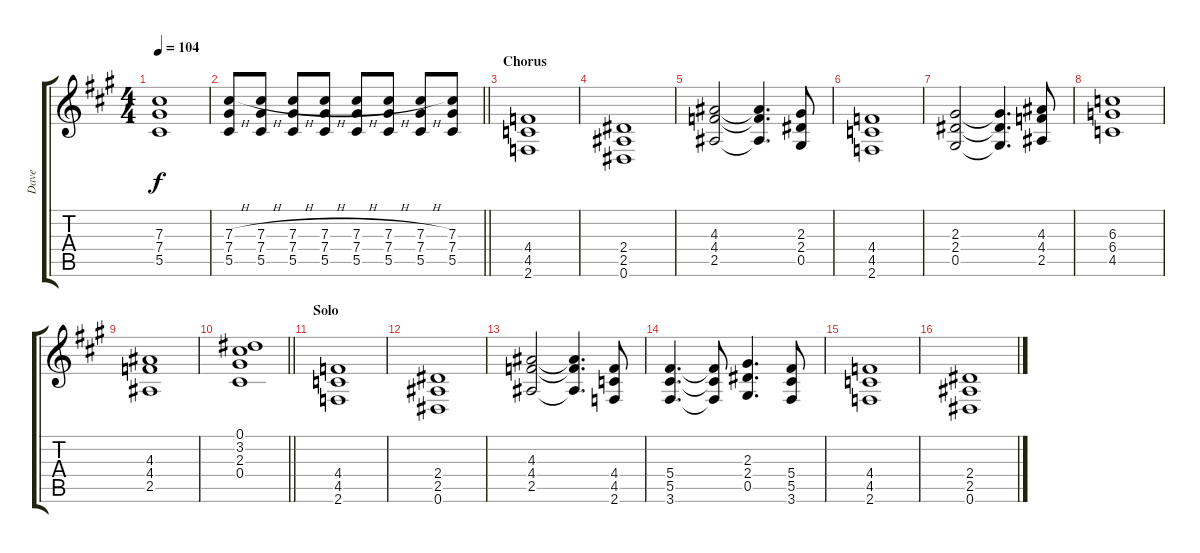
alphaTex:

\track ("Dave" "Dave") {instrument overdrivenguitar}
\staff {score tabs}
\tuning (Eb4 Bb3 Gb3 Db3 Ab2 Eb2) {hide}
\ts (4 4)
\tempo 104
\clef g2
\ks a
(7.3 7.4 5.5).1{dy f} |
\barLineRight lightlight
(7.3{h} 7.4 5.5).8 (7.3{h} 7.4 5.5).8 (7.3{h} 7.4 5.5).8 (7.3{h} 7.4 5.5).8 (7.3{h} 7.4 5.5).8 (7.3{h} 7.4 5.5).8 (7.3{h} 7.4 5.5).8 (7.3 7.4 5.5).8 |
\section ("" "Chorus")
(4.4 4.5 2.6).1 |
(2.4 2.5 0.6).1 |
(4.3 4.4 2.5).2 (4.3{t} 4.4{t} 2.5{t}).4{d} (2.3 2.4 0.5).8 |
(4.4 4.5 2.6).1 |
(2.3 2.4 0.5).2 (2.3{t} 2.4{t} 0.5{t}).4{d} (4.3 4.4 2.5).8 |
(6.3 6.4 4.5).1 |
(4.3 4.4 2.5).1 |
\barLineRight lightlight
(0.1 3.2 2.3 0.4).1 |
\section ("" "Solo")
(4.4 4.5 2.6).1 |
(2.4 2.5 0.6).1 |
(4.3 4.4 2.5).2 (4.3{t} 4.4{t} 2.5{t}).4{d} (4.4 4.5 2.6).8 |
(5.4 5.5 3.6).4{d} (5.4{t} 5.5{t} 3.6{t}).8 (2.3 2.4 0.5).4{d} (5.4 5.5 3.6).8 |
(4.4 4.5 2.6).1 |
(2.4 2.5 0.6).1
